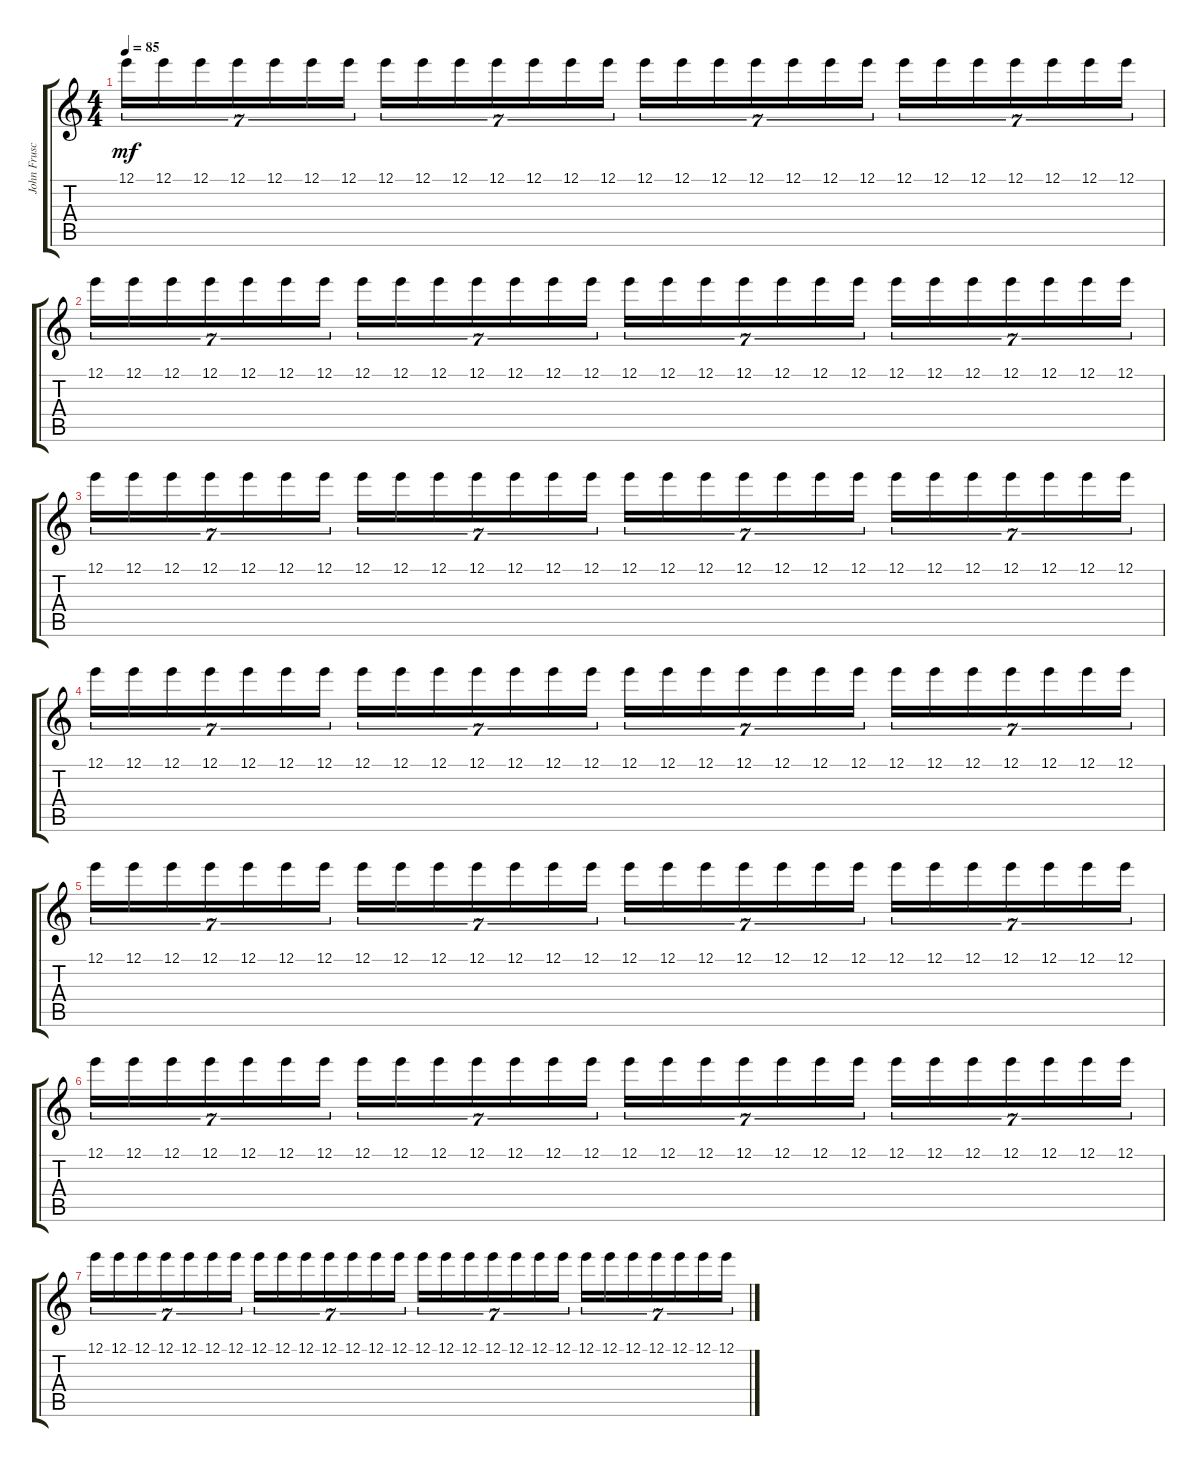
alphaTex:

\track ("John Frusciante 6" "John Frusc") {instrument distortionguitar}
\staff {score tabs}
\tuning (E4 B3 G3 D3 A2 E2) {hide}
\ts (4 4)
\tempo 85
\clef g2
\ks c
12.1.16{tu (7 4) dy mf} 12.1.16{tu (7 4)} 12.1.16{tu (7 4)} 12.1.16{tu (7 4)} 12.1.16{tu (7 4)} 12.1.16{tu (7 4)} 12.1.16{tu (7 4)} 12.1.16{tu (7 4)} 12.1.16{tu (7 4)} 12.1.16{tu (7 4)} 12.1.16{tu (7 4)} 12.1.16{tu (7 4)} 12.1.16{tu (7 4)} 12.1.16{tu (7 4)} 12.1.16{tu (7 4)} 12.1.16{tu (7 4)} 12.1.16{tu (7 4)} 12.1.16{tu (7 4)} 12.1.16{tu (7 4)} 12.1.16{tu (7 4)} 12.1.16{tu (7 4)} 12.1.16{tu (7 4)} 12.1.16{tu (7 4)} 12.1.16{tu (7 4)} 12.1.16{tu (7 4)} 12.1.16{tu (7 4)} 12.1.16{tu (7 4)} 12.1.16{tu (7 4)} |
12.1.16{tu (7 4)} 12.1.16{tu (7 4)} 12.1.16{tu (7 4)} 12.1.16{tu (7 4)} 12.1.16{tu (7 4)} 12.1.16{tu (7 4)} 12.1.16{tu (7 4)} 12.1.16{tu (7 4)} 12.1.16{tu (7 4)} 12.1.16{tu (7 4)} 12.1.16{tu (7 4)} 12.1.16{tu (7 4)} 12.1.16{tu (7 4)} 12.1.16{tu (7 4)} 12.1.16{tu (7 4)} 12.1.16{tu (7 4)} 12.1.16{tu (7 4)} 12.1.16{tu (7 4)} 12.1.16{tu (7 4)} 12.1.16{tu (7 4)} 12.1.16{tu (7 4)} 12.1.16{tu (7 4)} 12.1.16{tu (7 4)} 12.1.16{tu (7 4)} 12.1.16{tu (7 4)} 12.1.16{tu (7 4)} 12.1.16{tu (7 4)} 12.1.16{tu (7 4)} |
12.1.16{tu (7 4)} 12.1.16{tu (7 4)} 12.1.16{tu (7 4)} 12.1.16{tu (7 4)} 12.1.16{tu (7 4)} 12.1.16{tu (7 4)} 12.1.16{tu (7 4)} 12.1.16{tu (7 4)} 12.1.16{tu (7 4)} 12.1.16{tu (7 4)} 12.1.16{tu (7 4)} 12.1.16{tu (7 4)} 12.1.16{tu (7 4)} 12.1.16{tu (7 4)} 12.1.16{tu (7 4)} 12.1.16{tu (7 4)} 12.1.16{tu (7 4)} 12.1.16{tu (7 4)} 12.1.16{tu (7 4)} 12.1.16{tu (7 4)} 12.1.16{tu (7 4)} 12.1.16{tu (7 4)} 12.1.16{tu (7 4)} 12.1.16{tu (7 4)} 12.1.16{tu (7 4)} 12.1.16{tu (7 4)} 12.1.16{tu (7 4)} 12.1.16{tu (7 4)} |
12.1.16{tu (7 4)} 12.1.16{tu (7 4)} 12.1.16{tu (7 4)} 12.1.16{tu (7 4)} 12.1.16{tu (7 4)} 12.1.16{tu (7 4)} 12.1.16{tu (7 4)} 12.1.16{tu (7 4)} 12.1.16{tu (7 4)} 12.1.16{tu (7 4)} 12.1.16{tu (7 4)} 12.1.16{tu (7 4)} 12.1.16{tu (7 4)} 12.1.16{tu (7 4)} 12.1.16{tu (7 4)} 12.1.16{tu (7 4)} 12.1.16{tu (7 4)} 12.1.16{tu (7 4)} 12.1.16{tu (7 4)} 12.1.16{tu (7 4)} 12.1.16{tu (7 4)} 12.1.16{tu (7 4)} 12.1.16{tu (7 4)} 12.1.16{tu (7 4)} 12.1.16{tu (7 4)} 12.1.16{tu (7 4)} 12.1.16{tu (7 4)} 12.1.16{tu (7 4)} |
12.1.16{tu (7 4)} 12.1.16{tu (7 4)} 12.1.16{tu (7 4)} 12.1.16{tu (7 4)} 12.1.16{tu (7 4)} 12.1.16{tu (7 4)} 12.1.16{tu (7 4)} 12.1.16{tu (7 4)} 12.1.16{tu (7 4)} 12.1.16{tu (7 4)} 12.1.16{tu (7 4)} 12.1.16{tu (7 4)} 12.1.16{tu (7 4)} 12.1.16{tu (7 4)} 12.1.16{tu (7 4)} 12.1.16{tu (7 4)} 12.1.16{tu (7 4)} 12.1.16{tu (7 4)} 12.1.16{tu (7 4)} 12.1.16{tu (7 4)} 12.1.16{tu (7 4)} 12.1.16{tu (7 4)} 12.1.16{tu (7 4)} 12.1.16{tu (7 4)} 12.1.16{tu (7 4)} 12.1.16{tu (7 4)} 12.1.16{tu (7 4)} 12.1.16{tu (7 4)} |
12.1.16{tu (7 4)} 12.1.16{tu (7 4)} 12.1.16{tu (7 4)} 12.1.16{tu (7 4)} 12.1.16{tu (7 4)} 12.1.16{tu (7 4)} 12.1.16{tu (7 4)} 12.1.16{tu (7 4)} 12.1.16{tu (7 4)} 12.1.16{tu (7 4)} 12.1.16{tu (7 4)} 12.1.16{tu (7 4)} 12.1.16{tu (7 4)} 12.1.16{tu (7 4)} 12.1.16{tu (7 4)} 12.1.16{tu (7 4)} 12.1.16{tu (7 4)} 12.1.16{tu (7 4)} 12.1.16{tu (7 4)} 12.1.16{tu (7 4)} 12.1.16{tu (7 4)} 12.1.16{tu (7 4)} 12.1.16{tu (7 4)} 12.1.16{tu (7 4)} 12.1.16{tu (7 4)} 12.1.16{tu (7 4)} 12.1.16{tu (7 4)} 12.1.16{tu (7 4)} |
12.1.16{tu (7 4)} 12.1.16{tu (7 4)} 12.1.16{tu (7 4)} 12.1.16{tu (7 4)} 12.1.16{tu (7 4)} 12.1.16{tu (7 4)} 12.1.16{tu (7 4)} 12.1.16{tu (7 4)} 12.1.16{tu (7 4)} 12.1.16{tu (7 4)} 12.1.16{tu (7 4)} 12.1.16{tu (7 4)} 12.1.16{tu (7 4)} 12.1.16{tu (7 4)} 12.1.16{tu (7 4)} 12.1.16{tu (7 4)} 12.1.16{tu (7 4)} 12.1.16{tu (7 4)} 12.1.16{tu (7 4)} 12.1.16{tu (7 4)} 12.1.16{tu (7 4)} 12.1.16{tu (7 4)} 12.1.16{tu (7 4)} 12.1.16{tu (7 4)} 12.1.16{tu (7 4)} 12.1.16{tu (7 4)} 12.1.16{tu (7 4)} 12.1.16{tu (7 4)}
